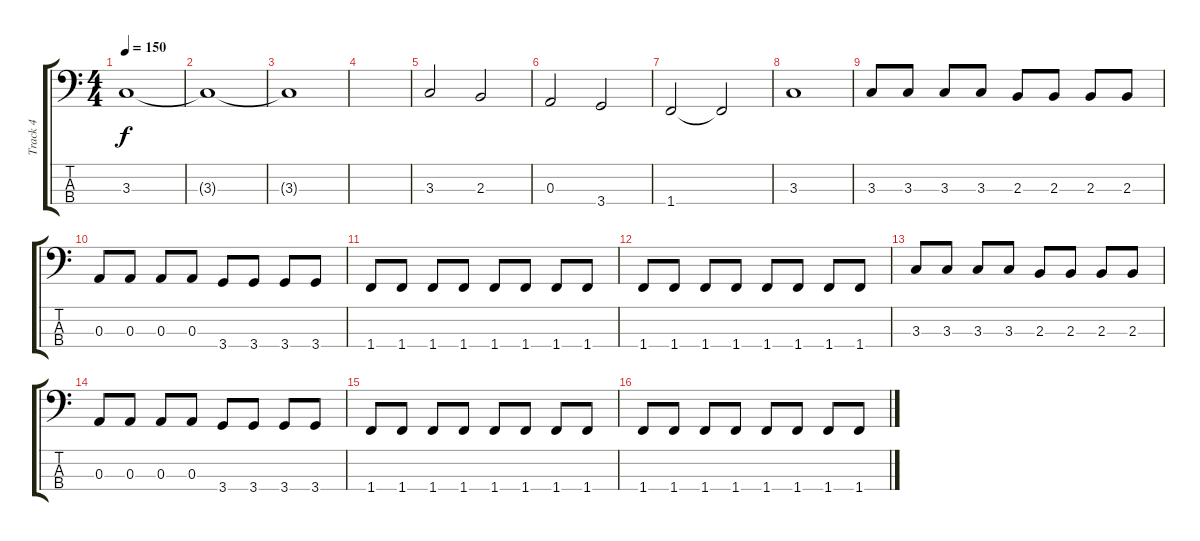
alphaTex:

\track ("Track 4" "Track 4") {instrument electricbassfinger}
\staff {score tabs}
\tuning (G2 D2 A1 E1) {hide}
\ts (4 4)
\tempo 150
\clef f4
\ks c
3.3.1{dy f volume 0} |
3.3{t}.1 |
3.3{t}.1 |
|
3.3.2 2.3.2 |
0.3.2 3.4.2 |
1.4.2 1.4{t}.2 |
3.3.1 |
3.3.8 3.3.8 3.3.8 3.3.8 2.3.8 2.3.8 2.3.8 2.3.8 |
0.3.8 0.3.8 0.3.8 0.3.8 3.4.8 3.4.8 3.4.8 3.4.8 |
1.4.8 1.4.8 1.4.8 1.4.8 1.4.8 1.4.8 1.4.8 1.4.8 |
1.4.8 1.4.8 1.4.8 1.4.8 1.4.8 1.4.8 1.4.8 1.4.8 |
3.3.8 3.3.8 3.3.8 3.3.8 2.3.8 2.3.8 2.3.8 2.3.8 |
0.3.8 0.3.8 0.3.8 0.3.8 3.4.8 3.4.8 3.4.8 3.4.8 |
1.4.8 1.4.8 1.4.8 1.4.8 1.4.8 1.4.8 1.4.8 1.4.8 |
1.4.8 1.4.8 1.4.8 1.4.8 1.4.8 1.4.8 1.4.8 1.4.8
